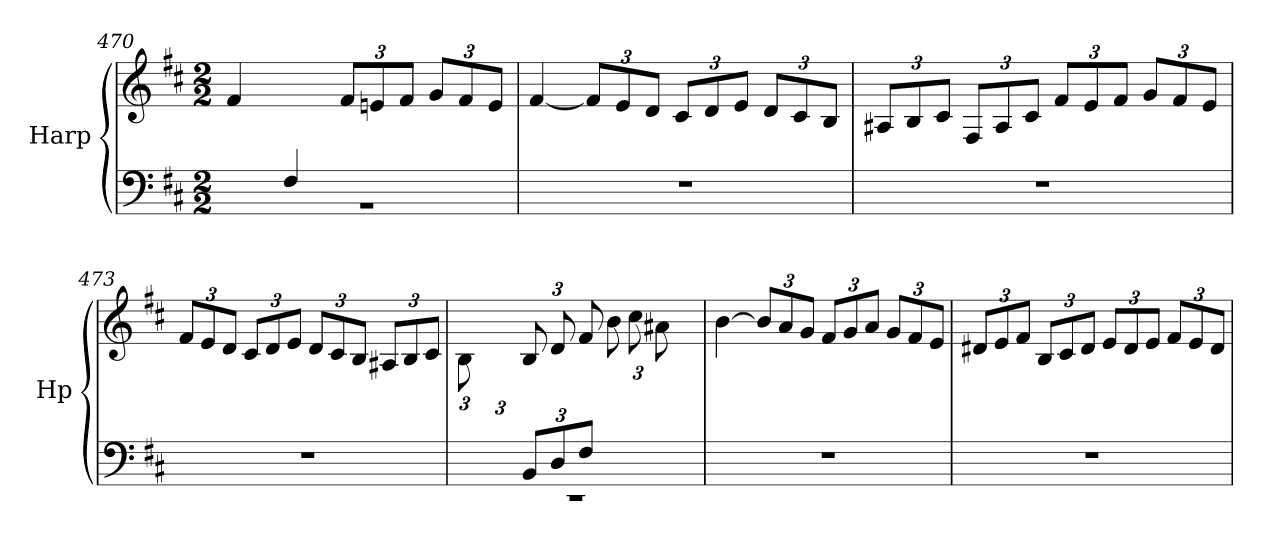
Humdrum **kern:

**kern	**kern
*part1	*part1
*staff2	*staff1
*I"Harp	*
*I'Hp	*
!!LO:PB:g=z
*clefF4	*clefG2
*k[f#c#]	*k[f#c#]
*M2/2	*M2/2
=470	=470
*^	*
4ryy	1r	4f#/
4F#/	.	4ryy
*	*	*Xbrackettup
2ryy	.	12f#/L
.	.	12en/
.	.	12f#/J
.	.	12g/L
.	.	12f#/
.	.	12e/J
*v	*v	*
=471	=471
1r	[4f#/
.	12f#/L]
.	12e/
.	12d/J
.	12c#/L
.	12d/
.	12e/J
.	12d/L
.	12c#/
.	12B/J
=472	=472
1r	12A#X/L
.	12B/
.	12c#/J
.	12F#/L
.	12A#/
.	12c#/J
.	12f#/L
.	12e/
.	12f#/J
.	12g/L
.	12f#/
.	12e/J
!!LO:LB:g=z
=473	=473
1r	12f#/L
.	12e/
.	12d/J
.	12c#/L
.	12d/
.	12e/J
.	12d/L
.	12c#/
.	12B/J
.	12A#X/L
.	12B/
.	12c#/J
=474	=474
*^	*
12ryy	1r	12B\L
12F#/	.	12%5ryy
12D/J	.	.
*Xbrackettup	*	*
12BB/L	.	.
12D/	.	.
12F#/J	.	.
2ryy	.	12B/L
.	.	12d/
.	.	12f#/J
.	.	12b\L
.	.	12cc#\
.	.	12a#X\J
*v	*v	*
=475	=475
1r	[4b\
.	12b/L]
.	12a/
.	12g/J
.	12f#/L
.	12g/
.	12a/J
.	12g/L
.	12f#/
.	12e/J
!!LO:LB:g=z
=476	=476
1r	12d#X/L
.	12e/
.	12f#/J
.	12B/L
.	12c#/
.	12d#/J
.	12e/L
.	12d#/
.	12e/J
.	12f#/L
.	12e/
.	12d#/J
=	=
*-	*-
